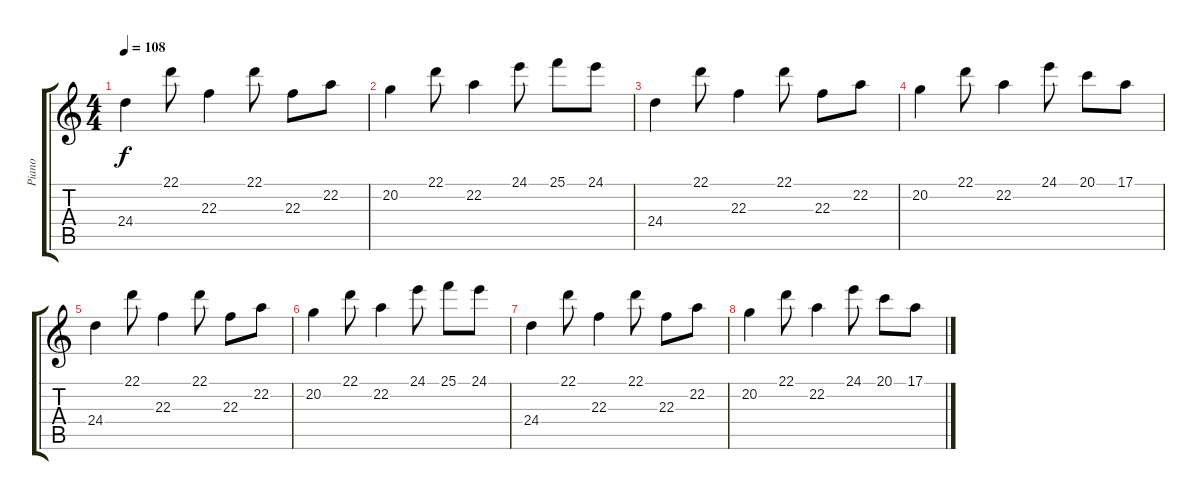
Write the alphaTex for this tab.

\track ("Piano" "Piano") {instrument acousticgrandpiano}
\staff {score tabs}
\tuning (E4 B3 G3 D3 A2 E2) {hide}
\ts (4 4)
\tempo 108
\clef g2
\ks c
24.4.4{dy f} 22.1.8 22.3.4 22.1.8 22.3.8 22.2.8 |
20.2.4 22.1.8 22.2.4 24.1.8 25.1.8 24.1.8 |
24.4.4 22.1.8 22.3.4 22.1.8 22.3.8 22.2.8 |
20.2.4 22.1.8 22.2.4 24.1.8 20.1.8 17.1.8 |
24.4.4 22.1.8 22.3.4 22.1.8 22.3.8 22.2.8 |
20.2.4 22.1.8 22.2.4 24.1.8 25.1.8 24.1.8 |
24.4.4 22.1.8 22.3.4 22.1.8 22.3.8 22.2.8 |
20.2.4 22.1.8 22.2.4 24.1.8 20.1.8 17.1.8
